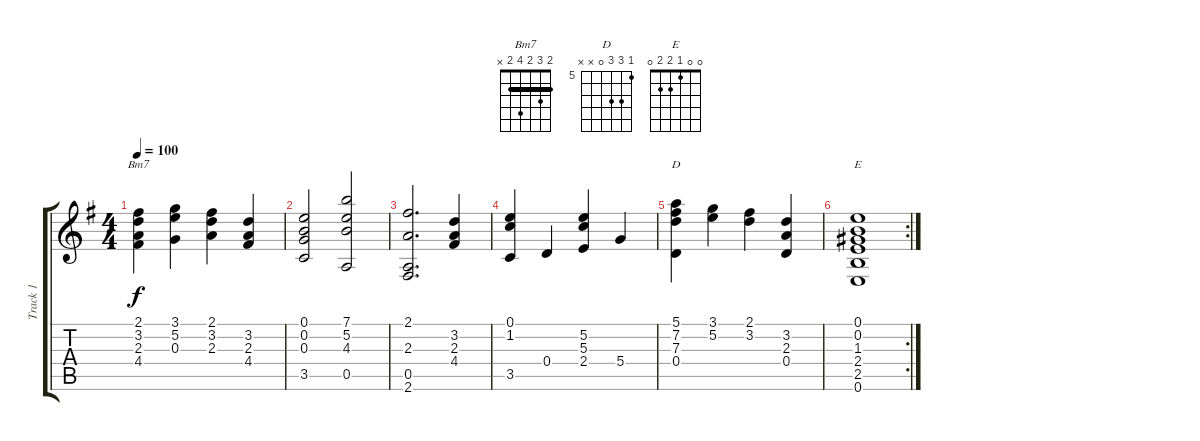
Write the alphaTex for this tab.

\track ("Track 1" "Track 1") {instrument acousticguitarnylon}
\staff {score tabs}
\tuning (E4 B3 G3 D3 A2 E2) {hide}
\chord ("Bm7" 2 3 2 4 2 x) {barre 2}
\chord ("D" 5 7 7 0 x x) {firstfret 5}
\chord ("E" 0 0 1 2 2 0)
\ts (4 4)
\tempo 100
\clef g2
\ks g
(2.1 3.2 2.3 4.4).4{ch "Bm7" dy f} (3.1 5.2 0.3).4 (2.1 3.2 2.3).4 (3.2 2.3 4.4).4 |
(0.1 0.2 0.3 3.5).2 (7.1 5.2 4.3 0.5).2 |
(2.1 2.3 0.5 2.6).2{d} (3.2 2.3 4.4).4 |
(0.1 1.2 3.5).4 0.4.4 (5.2 5.3 2.4).4 5.4.4 |
(5.1 7.2 7.3 0.4).4{ch "D"} (3.1 5.2).4 (2.1 3.2).4 (3.2 2.3 0.4).4 |
\rc 2
(0.1 0.2 1.3 2.4 2.5 0.6).1{ch "E"}
